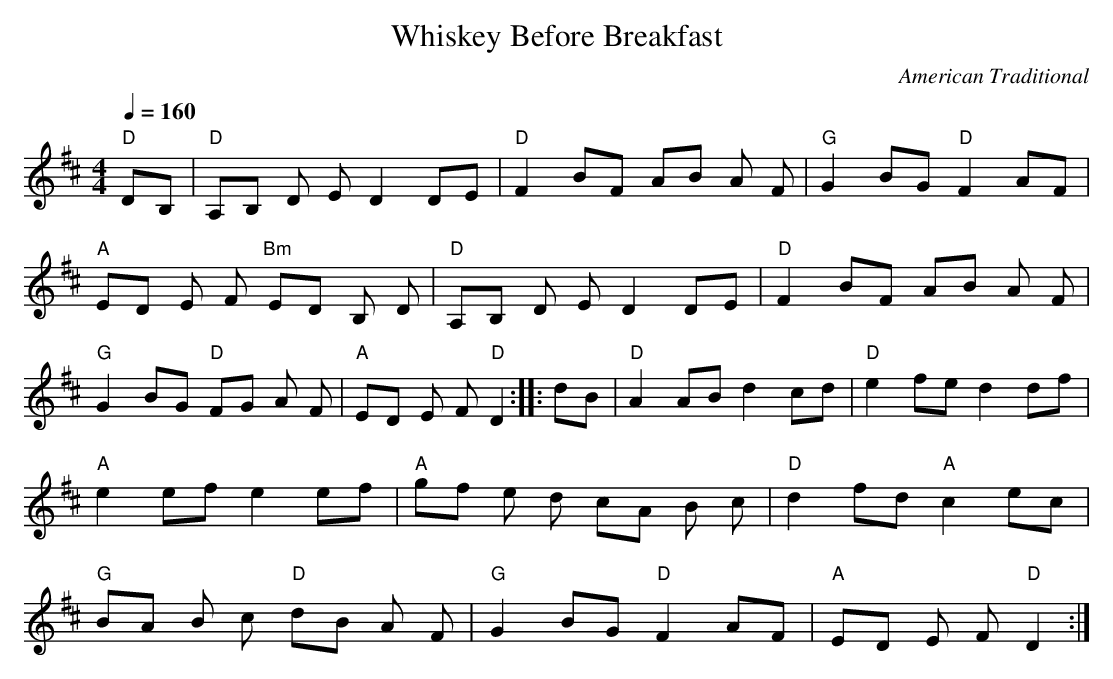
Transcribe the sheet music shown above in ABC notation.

X:1
T:Whiskey Before Breakfast
C:American Traditional
M:4/4
L:1/8
Q:1/4=160
K:D
"D"DB, |\
"D"A,B, D E D2DE |\
"D"F2BF AB A F |\
"G"G2BG "D"F2AF |\
"A"ED E F "Bm"ED B, D |\
"D"A,B, D E D2DE |\
"D"F2BF AB A F |\
"G"G2BG "D"FG A F |\
"A"ED E F "D"D2:: dB |\
"D"A2AB d2cd |\
"D"e2fe d2df |\
"A"e2ef e2ef |\
"A"gf e d cA B c |\
"D"d2fd "A"c2ec |\
"G"BA B c "D"dB A F |\
"G"G2BG "D"F2AF |\
"A"ED E F "D"D2:|
